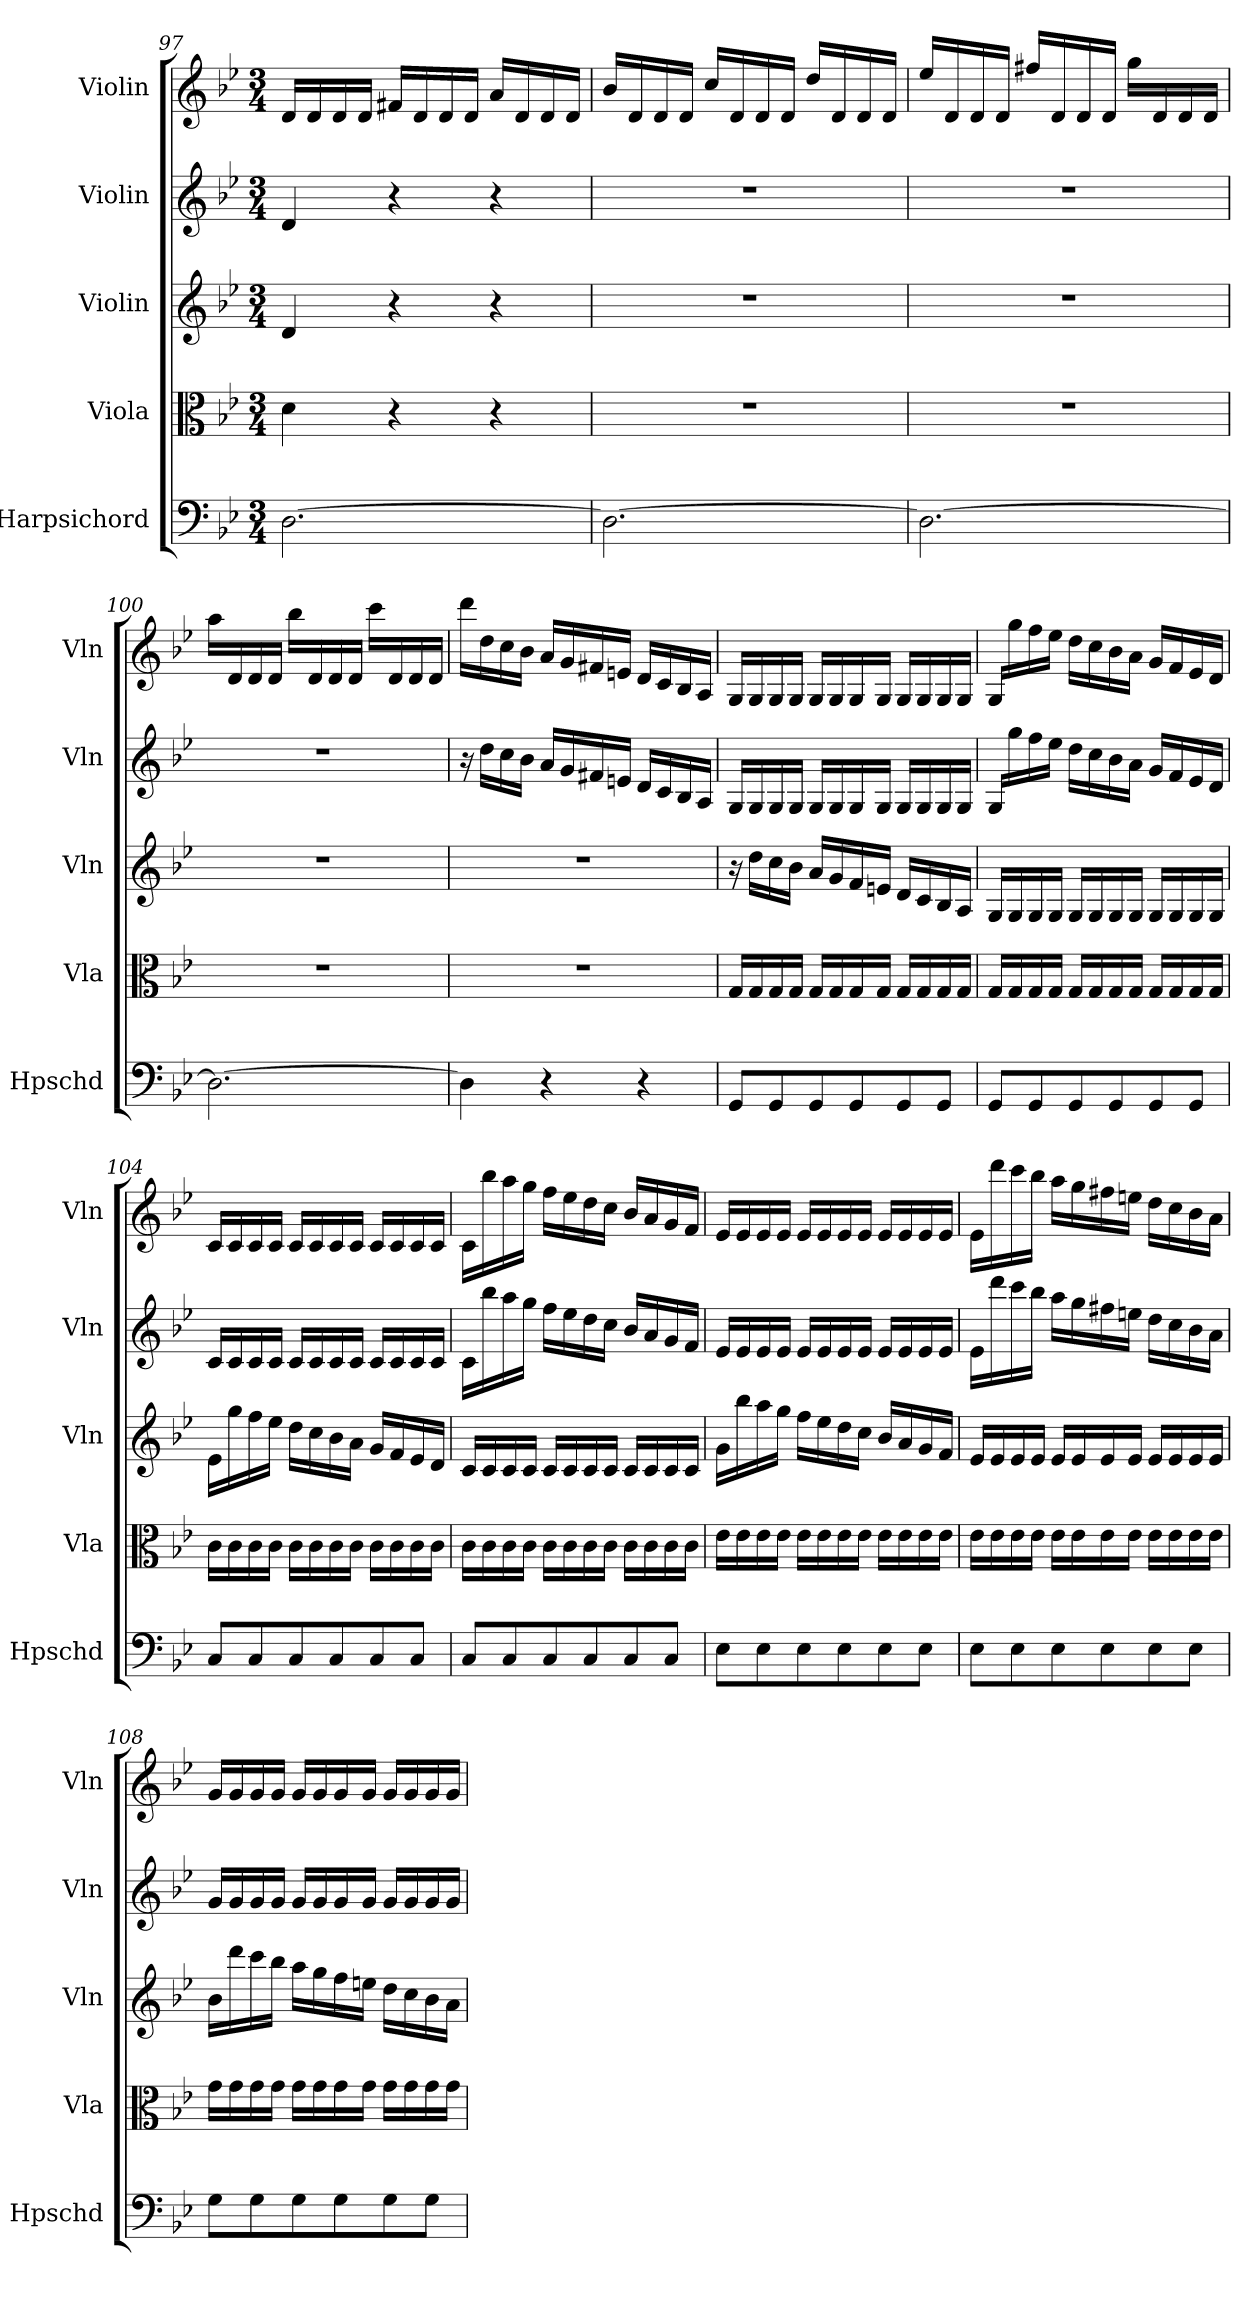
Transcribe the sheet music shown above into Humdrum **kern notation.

**kern	**kern	**kern	**kern	**kern
*part5	*part4	*part3	*part2	*part1
*staff5	*staff4	*staff3	*staff2	*staff1
*I"Harpsichord	*I"Viola	*I"Violin	*I"Violin	*I"Violin
*I'Hpschd	*I'Vla	*I'Vln	*I'Vln	*I'Vln
*clefF4	*clefC3	*clefG2	*clefG2	*clefG2
*k[b-e-]	*k[b-e-]	*k[b-e-]	*k[b-e-]	*k[b-e-]
*g:	*g:	*g:	*g:	*g:
*M3/4	*M3/4	*M3/4	*M3/4	*M3/4
=97	=97	=97	=97	=97
[2.D\	4d\	4d/	4d/	16d/LL
.	.	.	.	16d/
.	.	.	.	16d/
.	.	.	.	16d/JJ
.	4r	4r	4r	16f#X/LL
.	.	.	.	16d/
.	.	.	.	16d/
.	.	.	.	16d/JJ
.	4r	4r	4r	16a/LL
.	.	.	.	16d/
.	.	.	.	16d/
.	.	.	.	16d/JJ
=98	=98	=98	=98	=98
2.D\_	2.r	2.r	2.r	16b-/LL
.	.	.	.	16d/
.	.	.	.	16d/
.	.	.	.	16d/JJ
.	.	.	.	16cc/LL
.	.	.	.	16d/
.	.	.	.	16d/
.	.	.	.	16d/JJ
.	.	.	.	16dd/LL
.	.	.	.	16d/
.	.	.	.	16d/
.	.	.	.	16d/JJ
=99	=99	=99	=99	=99
2.D\_	2.r	2.r	2.r	16ee-\LL
.	.	.	.	16d/
.	.	.	.	16d/
.	.	.	.	16d/JJ
.	.	.	.	16ff#X\LL
.	.	.	.	16d/
.	.	.	.	16d/
.	.	.	.	16d/JJ
.	.	.	.	16gg\LL
.	.	.	.	16d/
.	.	.	.	16d/
.	.	.	.	16d/JJ
=100	=100	=100	=100	=100
2.D\_	2.r	2.r	2.r	16aa\LL
.	.	.	.	16d/
.	.	.	.	16d/
.	.	.	.	16d/JJ
.	.	.	.	16bb-\LL
.	.	.	.	16d/
.	.	.	.	16d/
.	.	.	.	16d/JJ
.	.	.	.	16ccc\LL
.	.	.	.	16d/
.	.	.	.	16d/
.	.	.	.	16d/JJ
=101	=101	=101	=101	=101
4D\]	2.r	2.r	16r	16ddd\LL
.	.	.	16dd\LL	16dd\
.	.	.	16cc\	16cc\
.	.	.	16b-\JJ	16b-\JJ
4r	.	.	16a/LL	16a/LL
.	.	.	16g/	16g/
.	.	.	16f#X/	16f#X/
.	.	.	16en/JJ	16en/JJ
4r	.	.	16d/LL	16d/LL
.	.	.	16c/	16c/
.	.	.	16B-/	16B-/
.	.	.	16A/JJ	16A/JJ
=102	=102	=102	=102	=102
8GG/L	16G/LL	16r	16G/LL	16G/LL
.	16G/	16dd\LL	16G/	16G/
8GG/	16G/	16cc\	16G/	16G/
.	16G/JJ	16b-\JJ	16G/JJ	16G/JJ
8GG/	16G/LL	16a/LL	16G/LL	16G/LL
.	16G/	16g/	16G/	16G/
8GG/	16G/	16f/	16G/	16G/
.	16G/JJ	16en/JJ	16G/JJ	16G/JJ
8GG/	16G/LL	16d/LL	16G/LL	16G/LL
.	16G/	16c/	16G/	16G/
8GG/J	16G/	16B-/	16G/	16G/
.	16G/JJ	16A/JJ	16G/JJ	16G/JJ
=103	=103	=103	=103	=103
8GG/L	16G/LL	16G/LL	16G/LL	16G/LL
.	16G/	16G/	16gg\	16gg\
8GG/	16G/	16G/	16ff\	16ff\
.	16G/JJ	16G/JJ	16ee-\JJ	16ee-\JJ
8GG/	16G/LL	16G/LL	16dd\LL	16dd\LL
.	16G/	16G/	16cc\	16cc\
8GG/	16G/	16G/	16b-\	16b-\
.	16G/JJ	16G/JJ	16a\JJ	16a\JJ
8GG/	16G/LL	16G/LL	16g/LL	16g/LL
.	16G/	16G/	16f/	16f/
8GG/J	16G/	16G/	16e-/	16e-/
.	16G/JJ	16G/JJ	16d/JJ	16d/JJ
=104	=104	=104	=104	=104
8C/L	16c\LL	16e-\LL	16c/LL	16c/LL
.	16c\	16gg\	16c/	16c/
8C/	16c\	16ff\	16c/	16c/
.	16c\JJ	16ee-\JJ	16c/JJ	16c/JJ
8C/	16c\LL	16dd\LL	16c/LL	16c/LL
.	16c\	16cc\	16c/	16c/
8C/	16c\	16b-\	16c/	16c/
.	16c\JJ	16a\JJ	16c/JJ	16c/JJ
8C/	16c\LL	16g/LL	16c/LL	16c/LL
.	16c\	16f/	16c/	16c/
8C/J	16c\	16e-/	16c/	16c/
.	16c\JJ	16d/JJ	16c/JJ	16c/JJ
=105	=105	=105	=105	=105
8C/L	16c\LL	16c/LL	16c/LL	16c/LL
.	16c\	16c/	16bb-\	16bb-\
8C/	16c\	16c/	16aa\	16aa\
.	16c\JJ	16c/JJ	16gg\JJ	16gg\JJ
8C/	16c\LL	16c/LL	16ff\LL	16ff\LL
.	16c\	16c/	16ee-\	16ee-\
8C/	16c\	16c/	16dd\	16dd\
.	16c\JJ	16c/JJ	16cc\JJ	16cc\JJ
8C/	16c\LL	16c/LL	16b-/LL	16b-/LL
.	16c\	16c/	16a/	16a/
8C/J	16c\	16c/	16g/	16g/
.	16c\JJ	16c/JJ	16f/JJ	16f/JJ
=106	=106	=106	=106	=106
8E-\L	16e-\LL	16g\LL	16e-/LL	16e-/LL
.	16e-\	16bb-\	16e-/	16e-/
8E-\	16e-\	16aa\	16e-/	16e-/
.	16e-\JJ	16gg\JJ	16e-/JJ	16e-/JJ
8E-\	16e-\LL	16ff\LL	16e-/LL	16e-/LL
.	16e-\	16ee-\	16e-/	16e-/
8E-\	16e-\	16dd\	16e-/	16e-/
.	16e-\JJ	16cc\JJ	16e-/JJ	16e-/JJ
8E-\	16e-\LL	16b-/LL	16e-/LL	16e-/LL
.	16e-\	16a/	16e-/	16e-/
8E-\J	16e-\	16g/	16e-/	16e-/
.	16e-\JJ	16f/JJ	16e-/JJ	16e-/JJ
=107	=107	=107	=107	=107
8E-\L	16e-\LL	16e-/LL	16e-/LL	16e-/LL
.	16e-\	16e-/	16ddd\	16ddd\
8E-\	16e-\	16e-/	16ccc\	16ccc\
.	16e-\JJ	16e-/JJ	16bb-\JJ	16bb-\JJ
8E-\	16e-\LL	16e-/LL	16aa\LL	16aa\LL
.	16e-\	16e-/	16gg\	16gg\
8E-\	16e-\	16e-/	16ff#X\	16ff#X\
.	16e-\JJ	16e-/JJ	16een\JJ	16een\JJ
8E-\	16e-\LL	16e-/LL	16dd\LL	16dd\LL
.	16e-\	16e-/	16cc\	16cc\
8E-\J	16e-\	16e-/	16b-\	16b-\
.	16e-\JJ	16e-/JJ	16a\JJ	16a\JJ
=108	=108	=108	=108	=108
8G\L	16g\LL	16b-\LL	16g/LL	16g/LL
.	16g\	16ddd\	16g/	16g/
8G\	16g\	16ccc\	16g/	16g/
.	16g\JJ	16bb-\JJ	16g/JJ	16g/JJ
8G\	16g\LL	16aa\LL	16g/LL	16g/LL
.	16g\	16gg\	16g/	16g/
8G\	16g\	16ff\	16g/	16g/
.	16g\JJ	16een\JJ	16g/JJ	16g/JJ
8G\	16g\LL	16dd\LL	16g/LL	16g/LL
.	16g\	16cc\	16g/	16g/
8G\J	16g\	16b-\	16g/	16g/
.	16g\JJ	16a\JJ	16g/JJ	16g/JJ
=	=	=	=	=
*-	*-	*-	*-	*-
